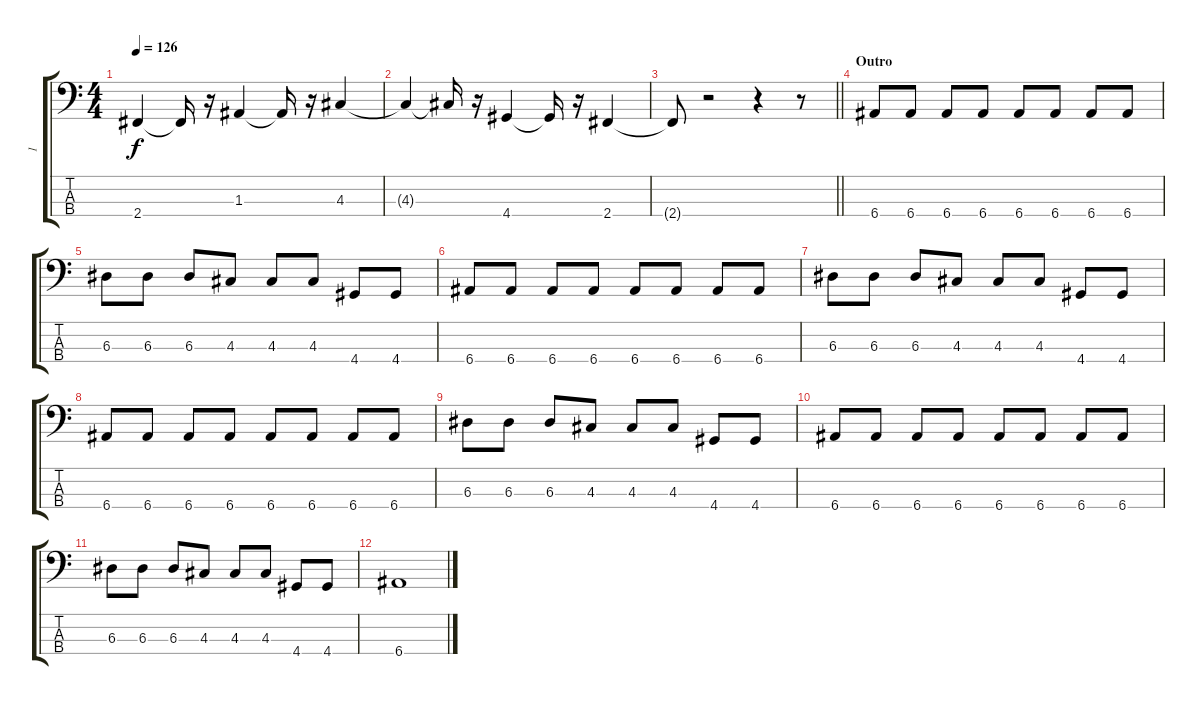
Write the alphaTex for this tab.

\track ("1" "1") {instrument electricbassfinger}
\staff {score tabs}
\tuning (G2 D2 A1 E1) {hide}
\ts (4 4)
\tempo 126
\clef f4
\ks c
2.4{t}.4{dy f} 2.4{t}.16 r.16 1.3.4 1.3{t}.16 r.16 4.3.4 |
4.3{t}.4 4.3{t}.16 r.16 4.4.4 4.4{t}.16 r.16 2.4.4 |
\barLineRight lightlight
2.4{t}.8 r.2 r.4 r.8 |
\section ("" "Outro")
6.4.8 6.4.8 6.4.8 6.4.8 6.4.8 6.4.8 6.4.8 6.4.8 |
6.3.8 6.3.8 6.3.8 4.3.8 4.3.8 4.3.8 4.4.8 4.4.8 |
6.4.8 6.4.8 6.4.8 6.4.8 6.4.8 6.4.8 6.4.8 6.4.8 |
6.3.8 6.3.8 6.3.8 4.3.8 4.3.8 4.3.8 4.4.8 4.4.8 |
6.4.8 6.4.8 6.4.8 6.4.8 6.4.8 6.4.8 6.4.8 6.4.8 |
6.3.8 6.3.8 6.3.8 4.3.8 4.3.8 4.3.8 4.4.8 4.4.8 |
6.4.8 6.4.8 6.4.8 6.4.8 6.4.8 6.4.8 6.4.8 6.4.8 |
6.3.8 6.3.8 6.3.8 4.3.8 4.3.8 4.3.8 4.4.8 4.4.8 |
6.4.1{volume 3}
